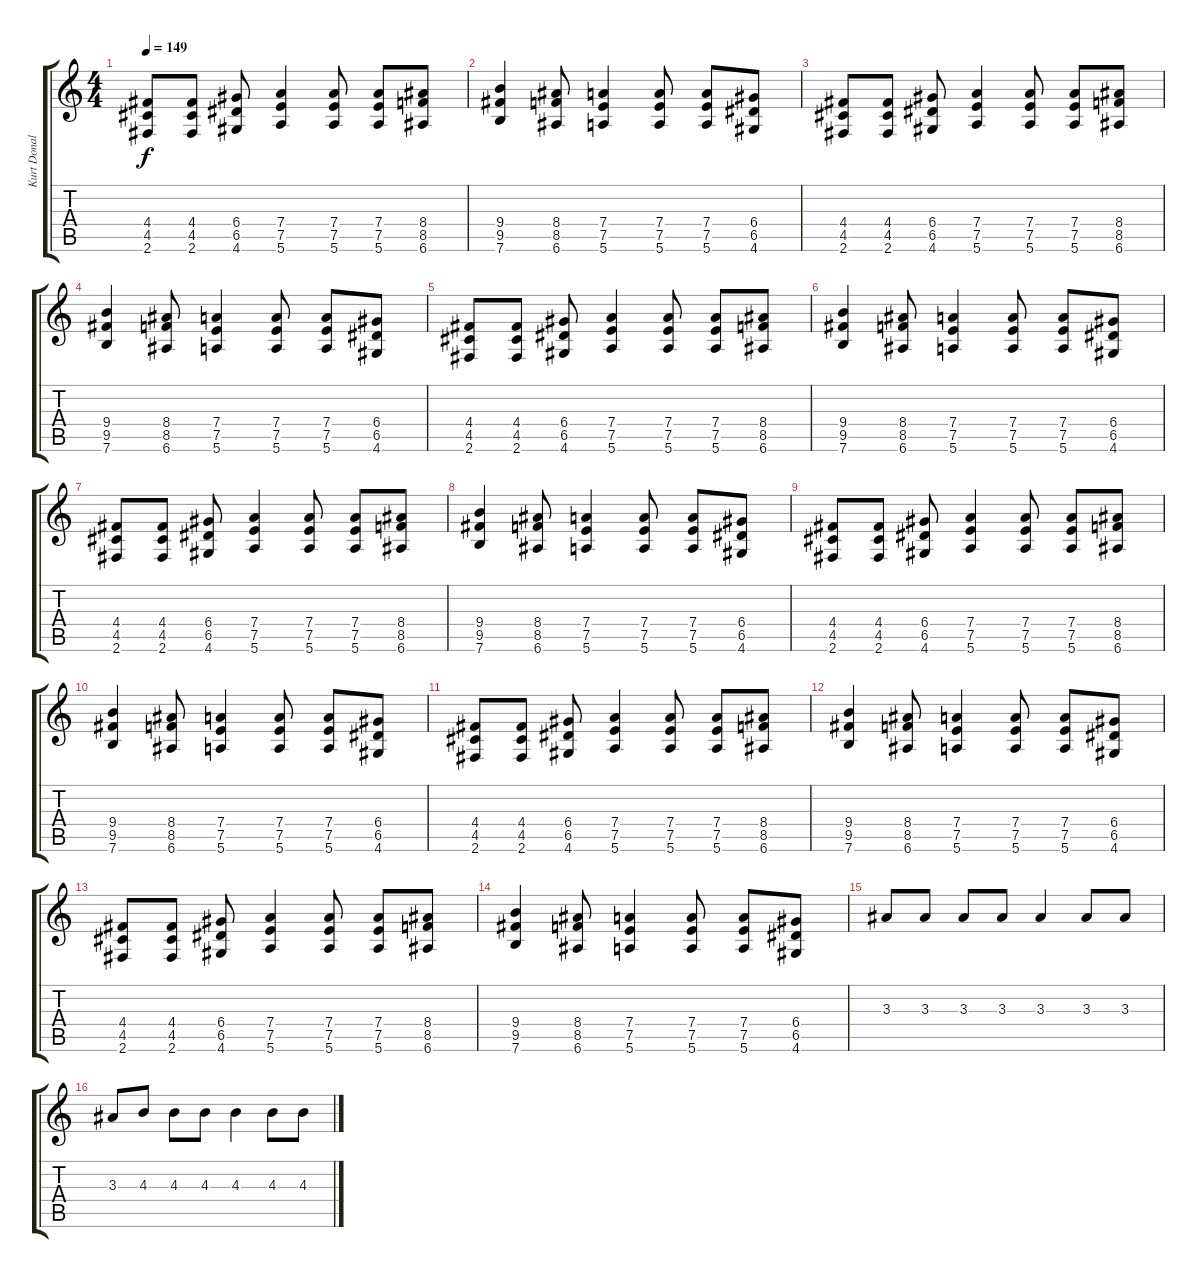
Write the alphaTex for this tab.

\track ("Kurt Donald Cobain (Guitar)" "Kurt Donal") {instrument electricguitarclean}
\staff {score tabs}
\tuning (E4 B3 G3 D3 A2 E2) {hide}
\ts (4 4)
\tempo 149
\clef g2
\ks c
(4.4 4.5 2.6).8{dy f} (4.4 4.5 2.6).8 (6.4 6.5 4.6).8 (7.4 7.5 5.6).4 (7.4 7.5 5.6).8 (7.4 7.5 5.6).8 (8.4 8.5 6.6).8 |
(9.4 9.5 7.6).4 (8.4 8.5 6.6).8 (7.4 7.5 5.6).4 (7.4 7.5 5.6).8 (7.4 7.5 5.6).8 (6.4 6.5 4.6).8 |
(4.4 4.5 2.6).8 (4.4 4.5 2.6).8 (6.4 6.5 4.6).8 (7.4 7.5 5.6).4 (7.4 7.5 5.6).8 (7.4 7.5 5.6).8 (8.4 8.5 6.6).8 |
(9.4 9.5 7.6).4 (8.4 8.5 6.6).8 (7.4 7.5 5.6).4 (7.4 7.5 5.6).8 (7.4 7.5 5.6).8 (6.4 6.5 4.6).8 |
(4.4 4.5 2.6).8 (4.4 4.5 2.6).8 (6.4 6.5 4.6).8 (7.4 7.5 5.6).4 (7.4 7.5 5.6).8 (7.4 7.5 5.6).8 (8.4 8.5 6.6).8 |
(9.4 9.5 7.6).4 (8.4 8.5 6.6).8 (7.4 7.5 5.6).4 (7.4 7.5 5.6).8 (7.4 7.5 5.6).8 (6.4 6.5 4.6).8 |
(4.4 4.5 2.6).8 (4.4 4.5 2.6).8 (6.4 6.5 4.6).8 (7.4 7.5 5.6).4 (7.4 7.5 5.6).8 (7.4 7.5 5.6).8 (8.4 8.5 6.6).8 |
(9.4 9.5 7.6).4 (8.4 8.5 6.6).8 (7.4 7.5 5.6).4 (7.4 7.5 5.6).8 (7.4 7.5 5.6).8 (6.4 6.5 4.6).8 |
(4.4 4.5 2.6).8 (4.4 4.5 2.6).8 (6.4 6.5 4.6).8 (7.4 7.5 5.6).4 (7.4 7.5 5.6).8 (7.4 7.5 5.6).8 (8.4 8.5 6.6).8 |
(9.4 9.5 7.6).4 (8.4 8.5 6.6).8 (7.4 7.5 5.6).4 (7.4 7.5 5.6).8 (7.4 7.5 5.6).8 (6.4 6.5 4.6).8 |
(4.4 4.5 2.6).8 (4.4 4.5 2.6).8 (6.4 6.5 4.6).8 (7.4 7.5 5.6).4 (7.4 7.5 5.6).8 (7.4 7.5 5.6).8 (8.4 8.5 6.6).8 |
(9.4 9.5 7.6).4 (8.4 8.5 6.6).8 (7.4 7.5 5.6).4 (7.4 7.5 5.6).8 (7.4 7.5 5.6).8 (6.4 6.5 4.6).8 |
(4.4 4.5 2.6).8 (4.4 4.5 2.6).8 (6.4 6.5 4.6).8 (7.4 7.5 5.6).4 (7.4 7.5 5.6).8 (7.4 7.5 5.6).8 (8.4 8.5 6.6).8 |
(9.4 9.5 7.6).4 (8.4 8.5 6.6).8 (7.4 7.5 5.6).4 (7.4 7.5 5.6).8 (7.4 7.5 5.6).8 (6.4 6.5 4.6).8 |
3.3.8{instrument distortionguitar} 3.3.8 3.3.8 3.3.8 3.3.4 3.3.8 3.3.8 |
3.3.8 4.3.8 4.3.8 4.3.8 4.3.4 4.3.8 4.3.8
